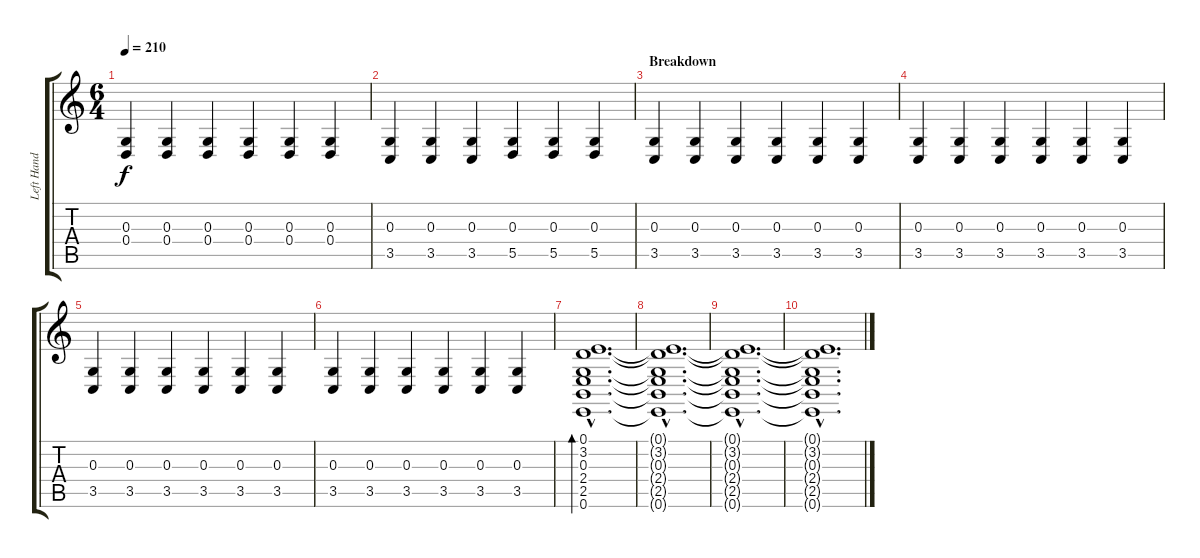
\track ("Left Hand" "Left Hand") {instrument acousticgrandpiano}
\staff {score tabs}
\tuning (E4 B3 G3 D3 A2 E2) {hide}
\ts (6 4)
\tempo 210
\clef g2
\ks c
(0.3 0.4).4{dy f} (0.3 0.4).4 (0.3 0.4).4 (0.3 0.4).4 (0.3 0.4).4 (0.3 0.4).4 |
(0.3 3.5).4 (0.3 3.5).4 (0.3 3.5).4 (0.3 5.5).4 (0.3 5.5).4 (0.3 5.5).4 |
\section ("" "Breakdown")
(0.3 3.5).4 (0.3 3.5).4 (0.3 3.5).4 (0.3 3.5).4 (0.3 3.5).4 (0.3 3.5).4 |
(0.3 3.5).4 (0.3 3.5).4 (0.3 3.5).4 (0.3 3.5).4 (0.3 3.5).4 (0.3 3.5).4 |
(0.3 3.5).4 (0.3 3.5).4 (0.3 3.5).4 (0.3 3.5).4 (0.3 3.5).4 (0.3 3.5).4 |
(0.3 3.5).4 (0.3 3.5).4 (0.3 3.5).4 (0.3 3.5).4 (0.3 3.5).4 (0.3 3.5).4 |
(0.1{hac} 3.2{hac} 0.3{hac} 2.4{hac} 2.5{hac} 0.6{hac}).1{d bd 240 volume 16} |
(0.1{hac t} 3.2{hac t} 0.3{hac t} 2.4{hac t} 2.5{hac t} 0.6{hac t}).1{d} |
(0.1{hac t} 3.2{hac t} 0.3{hac t} 2.4{hac t} 2.5{hac t} 0.6{hac t}).1{d} |
(0.1{hac t} 3.2{hac t} 0.3{hac t} 2.4{hac t} 2.5{hac t} 0.6{hac t}).1{d}
